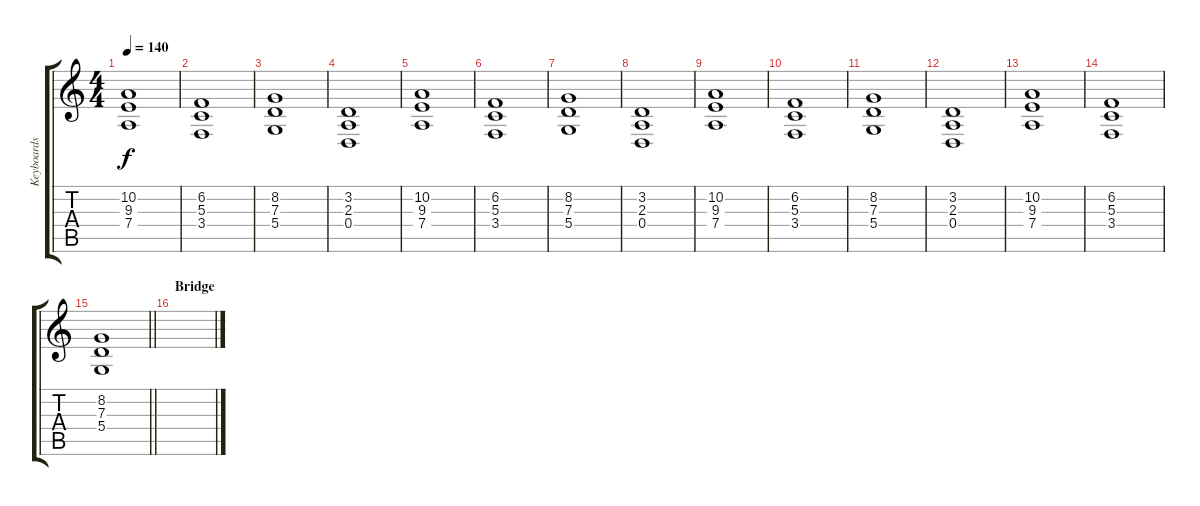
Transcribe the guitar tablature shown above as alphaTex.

\track ("Keyboards " "Keyboards ") {instrument stringensemble1}
\staff {score tabs}
\tuning (E4 B3 G3 D3 A2 E2) {hide}
\ts (4 4)
\tempo 140
\clef g2
\ks c
(10.2 9.3 7.4).1{dy f} |
(6.2 5.3 3.4).1 |
(8.2 7.3 5.4).1 |
(3.2 2.3 0.4).1 |
(10.2 9.3 7.4).1 |
(6.2 5.3 3.4).1 |
(8.2 7.3 5.4).1 |
(3.2 2.3 0.4).1 |
(10.2 9.3 7.4).1 |
(6.2 5.3 3.4).1 |
(8.2 7.3 5.4).1 |
(3.2 2.3 0.4).1 |
(10.2 9.3 7.4).1 |
(6.2 5.3 3.4).1 |
\barLineRight lightlight
(8.2 7.3 5.4).1 |
\section ("" "Bridge ")
